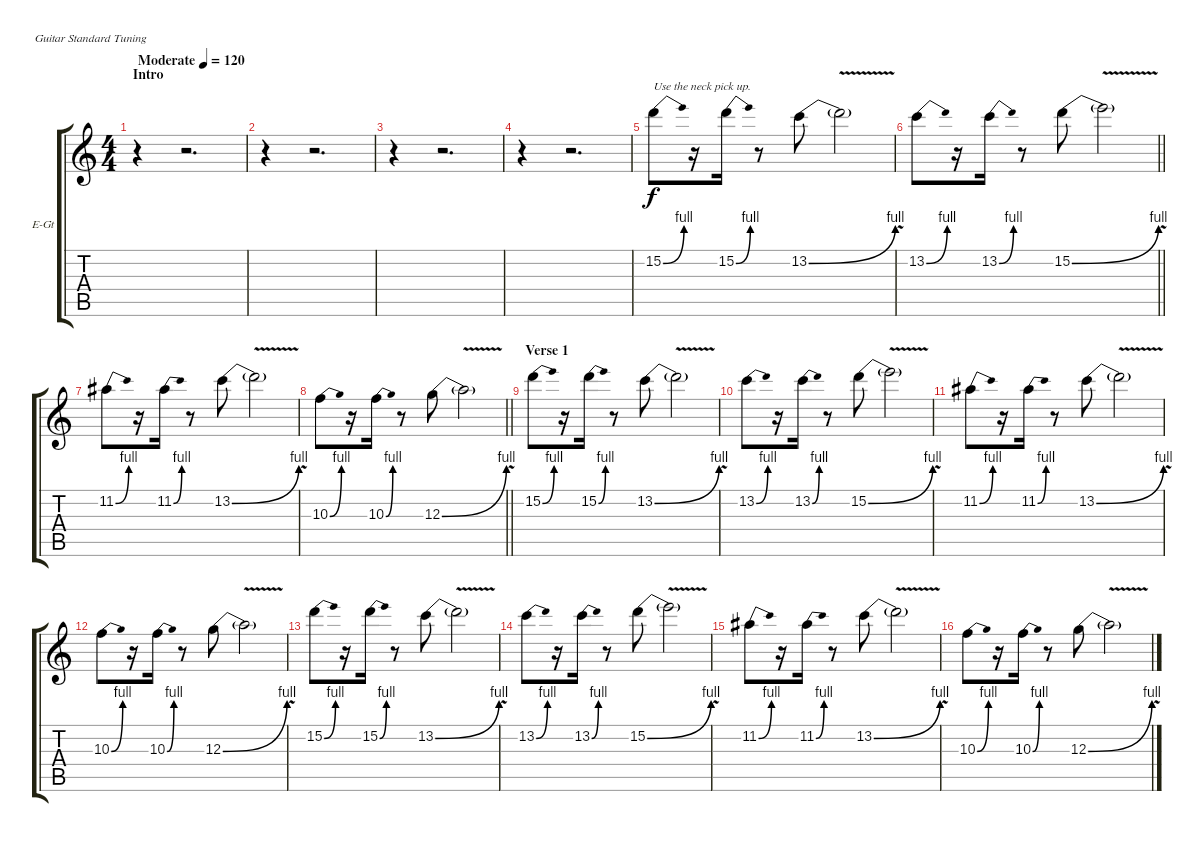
\bracketExtendMode groupsimilarinstruments
\firstSystemTrackNameOrientation horizontal
\otherSystemsTrackNameOrientation horizontal
\track ("Dave Murray" "E-Gt") {instrument overdrivenguitar}
\staff {score tabs}
\tuning (E4 B3 G3 D3 A2 E2)
\ts (4 4)
\beaming (8 2 2 2 2)
\section ("" "Intro")
\tempo (120 "Moderate")
\clef g2
\ks c
r.4{dy f instrument overdrivenguitar} r.2{d} |
r.4 r.2{d} |
r.4 r.2{d} |
r.4 r.2{d} |
15.2{be (bend 0 0 60 4)}.8{txt "Use the neck pick up."} r.16 15.2{be (bend 0 0 60 4)}.16 r.8 13.2{be (bend 0 0 60 4)}.8 13.2{v t}.2 |
\barLineRight lightlight
13.2{be (bend 0 0 60 4)}.8 r.16 13.2{be (bend 0 0 60 4)}.16 r.8 15.2{be (bend 0 0 60 4)}.8 15.2{v t}.2 |
11.2{be (bend 0 0 60 4)}.8 r.16 11.2{be (bend 0 0 60 4)}.16 r.8 13.2{be (bend 0 0 60 4)}.8 13.2{v t}.2 |
\barLineRight lightlight
10.3{be (bend 0 0 60 4)}.8 r.16 10.3{be (bend 0 0 60 4)}.16 r.8 12.3{be (bend 0 0 60 4)}.8 12.3{v t}.2 |
\section ("" "Verse 1")
15.2{be (bend 0 0 60 4)}.8 r.16 15.2{be (bend 0 0 60 4)}.16 r.8 13.2{be (bend 0 0 60 4)}.8 13.2{v t}.2 |
13.2{be (bend 0 0 60 4)}.8 r.16 13.2{be (bend 0 0 60 4)}.16 r.8 15.2{be (bend 0 0 60 4)}.8 15.2{v t}.2 |
11.2{be (bend 0 0 60 4)}.8 r.16 11.2{be (bend 0 0 60 4)}.16 r.8 13.2{be (bend 0 0 60 4)}.8 13.2{v t}.2 |
10.3{be (bend 0 0 60 4)}.8 r.16 10.3{be (bend 0 0 60 4)}.16 r.8 12.3{be (bend 0 0 60 4)}.8 12.3{v t}.2 |
15.2{be (bend 0 0 60 4)}.8 r.16 15.2{be (bend 0 0 60 4)}.16 r.8 13.2{be (bend 0 0 60 4)}.8 13.2{v t}.2 |
13.2{be (bend 0 0 60 4)}.8 r.16 13.2{be (bend 0 0 60 4)}.16 r.8 15.2{be (bend 0 0 60 4)}.8 15.2{v t}.2 |
11.2{be (bend 0 0 60 4)}.8 r.16 11.2{be (bend 0 0 60 4)}.16 r.8 13.2{be (bend 0 0 60 4)}.8 13.2{v t}.2 |
10.3{be (bend 0 0 60 4)}.8 r.16 10.3{be (bend 0 0 60 4)}.16 r.8 12.3{be (bend 0 0 60 4)}.8 12.3{v t}.2
